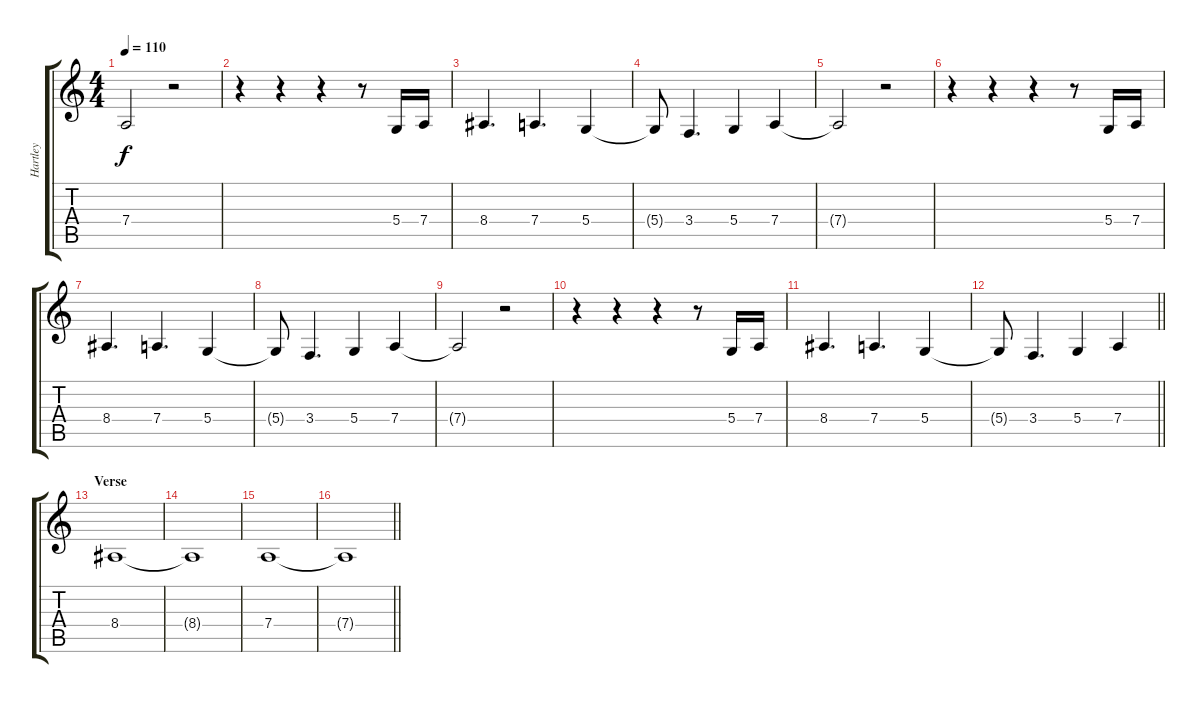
\track ("Hartley" "Hartley") {instrument acousticgrandpiano}
\staff {score tabs}
\tuning (E4 B3 G3 D3 A2 E2) {hide}
\ts (4 4)
\tempo 110
\clef g2
\ks c
7.4{t}.2{dy f} r.2 |
r.4 r.4 r.4 r.8 5.4.16 7.4.16 |
8.4.4{d} 7.4.4{d} 5.4.4 |
5.4{t}.8 3.4.4{d} 5.4.4 7.4.4 |
7.4{t}.2 r.2 |
r.4 r.4 r.4 r.8 5.4.16 7.4.16 |
8.4.4{d} 7.4.4{d} 5.4.4 |
5.4{t}.8 3.4.4{d} 5.4.4 7.4.4 |
7.4{t}.2 r.2 |
r.4 r.4 r.4 r.8 5.4.16 7.4.16 |
8.4.4{d} 7.4.4{d} 5.4.4 |
\barLineRight lightlight
5.4{t}.8 3.4.4{d} 5.4.4 7.4.4 |
\section ("" "Verse")
8.4.1 |
8.4{t}.1 |
7.4.1 |
\barLineRight lightlight
7.4{t}.1
